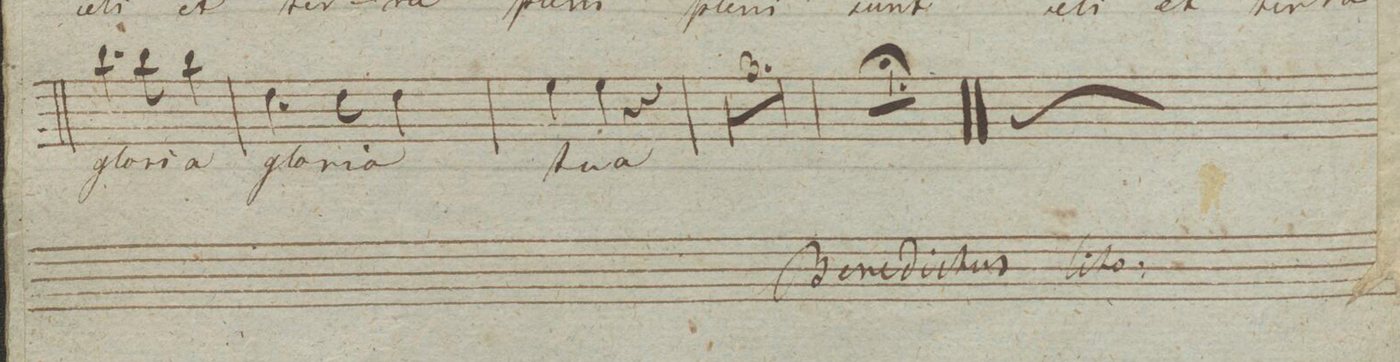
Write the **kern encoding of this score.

**kern	**text	**dynam
*I"Soprano.	*	*
*clefC1	*	*
*k[]	*	*
*met(c)	*	*
*M3/4	*	*
4.gg\	glo-	.
8gg\	-ri-	.
4gg\	-a	.
=71	=71	=71
4.b\	glo-	.
8b\	-ri-	.
4b\	-a	.
=72	=72	=72
4cc\	tu-	.
4cc\	-a	.
4r	.	.
=73	=73	=73
2.r	.	.
=74	=74	=74
2.r	.	.
=75	=75	=75
2.r	.	.
=76	=76	=76
2.r;	.	.
==	==	==
*-	*-	*-
